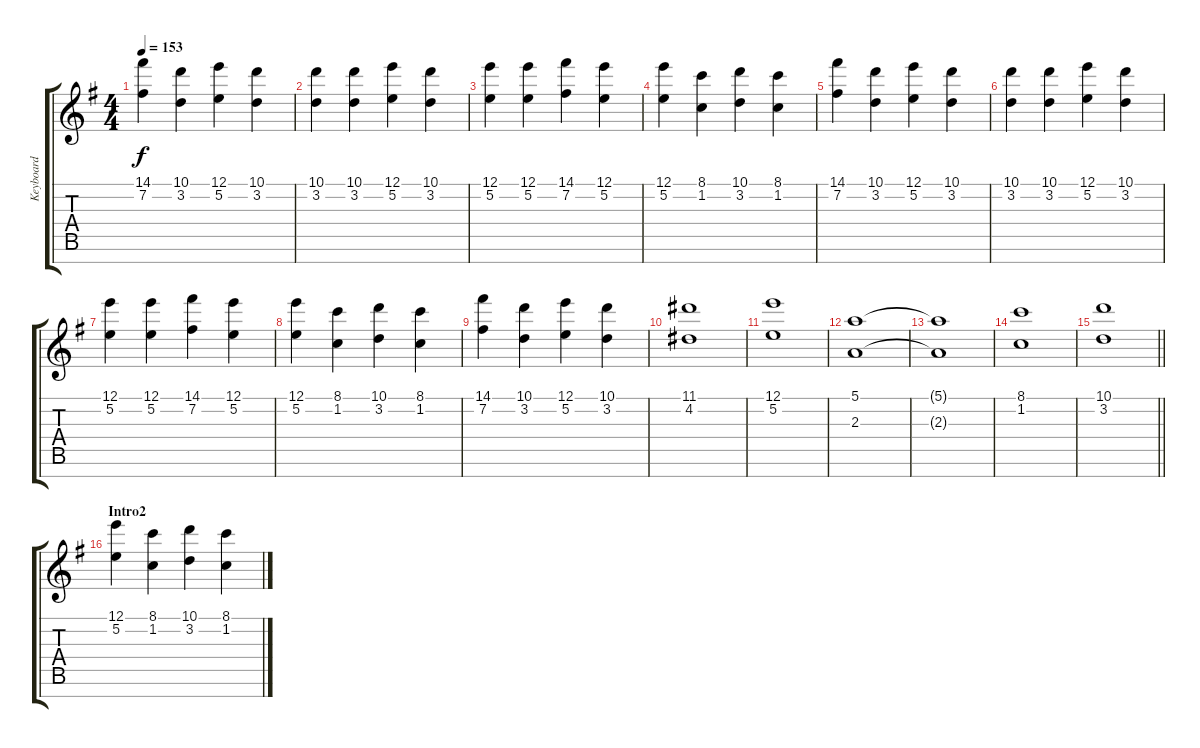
\track ("Keyboard" "Keyboard") {instrument rockorgan}
\staff {score tabs}
\tuning (E5 B4 G4 D4 A3 E3 B2) {hide}
\ts (4 4)
\tempo 153
\clef g2
\ks g
(14.1 7.2).4{dy f} (10.1 3.2).4 (12.1 5.2).4 (10.1 3.2).4 |
(10.1 3.2).4 (10.1 3.2).4 (12.1 5.2).4 (10.1 3.2).4 |
(12.1 5.2).4 (12.1 5.2).4 (14.1 7.2).4 (12.1 5.2).4 |
(12.1 5.2).4 (8.1 1.2).4 (10.1 3.2).4 (8.1 1.2).4 |
(14.1 7.2).4 (10.1 3.2).4 (12.1 5.2).4 (10.1 3.2).4 |
(10.1 3.2).4 (10.1 3.2).4 (12.1 5.2).4 (10.1 3.2).4 |
(12.1 5.2).4 (12.1 5.2).4 (14.1 7.2).4 (12.1 5.2).4 |
(12.1 5.2).4 (8.1 1.2).4 (10.1 3.2).4 (8.1 1.2).4 |
(14.1 7.2).4 (10.1 3.2).4 (12.1 5.2).4 (10.1 3.2).4 |
(11.1 4.2).1 |
(12.1 5.2).1 |
(5.1 2.3).1 |
(5.1{t} 2.3{t}).1 |
(8.1 1.2).1 |
\barLineRight lightlight
(10.1 3.2).1 |
\section ("" "Intro2")
(12.1 5.2).4 (8.1 1.2).4 (10.1 3.2).4 (8.1 1.2).4
